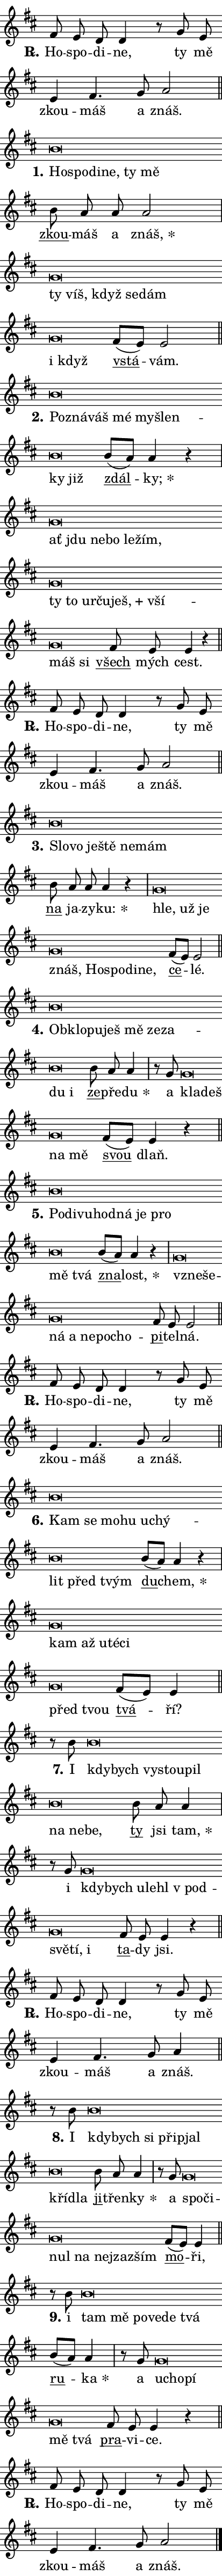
\version "2.22.1"
\header { tagline = "" }
\paper {
  indent = 0\cm
  top-margin = 0\cm
  right-margin = 0\cm
  bottom-margin = 0\cm
  left-margin = 0\cm
  paper-width = 7\cm
  page-breaking = #ly:one-page-breaking
  system-system-spacing.basic-distance = #11
  score-system-spacing.basic-distance = #11
  ragged-last = ##f
}


%% Author: Thomas Morley
%% https://lists.gnu.org/archive/html/lilypond-user/2020-05/msg00002.html
#(define (line-position grob)
"Returns position of @var[grob} in current system:
   @code{'start}, if at first time-step
   @code{'end}, if at last time-step
   @code{'middle} otherwise
"
  (let* ((col (ly:item-get-column grob))
         (ln (ly:grob-object col 'left-neighbor))
         (rn (ly:grob-object col 'right-neighbor))
         (col-to-check-left (if (ly:grob? ln) ln col))
         (col-to-check-right (if (ly:grob? rn) rn col))
         (break-dir-left
           (and
             (ly:grob-property col-to-check-left 'non-musical #f)
             (ly:item-break-dir col-to-check-left)))
         (break-dir-right
           (and
             (ly:grob-property col-to-check-right 'non-musical #f)
             (ly:item-break-dir col-to-check-right))))
        (cond ((eqv? 1 break-dir-left) 'start)
              ((eqv? -1 break-dir-right) 'end)
              (else 'middle))))

#(define (tranparent-at-line-position vctor)
  (lambda (grob)
  "Relying on @code{line-position} select the relevant enry from @var{vctor}.
Used to determine transparency,"
    (case (line-position grob)
      ((end) (not (vector-ref vctor 0)))
      ((middle) (not (vector-ref vctor 1)))
      ((start) (not (vector-ref vctor 2))))))

noteHeadBreakVisibility =
#(define-music-function (break-visibility)(vector?)
"Makes @code{NoteHead}s transparent relying on @var{break-visibility}"
#{
  \override NoteHead.transparent =
    #(tranparent-at-line-position break-visibility)
#})

#(define delete-ledgers-for-transparent-note-heads
  (lambda (grob)
    "Reads whether a @code{NoteHead} is transparent.
If so this @code{NoteHead} is removed from @code{'note-heads} from
@var{grob}, which is supposed to be @code{LedgerLineSpanner}.
As a result ledgers are not printed for this @code{NoteHead}"
    (let* ((nhds-array (ly:grob-object grob 'note-heads))
           (nhds-list
             (if (ly:grob-array? nhds-array)
                 (ly:grob-array->list nhds-array)
                 '()))
           ;; Relies on the transparent-property being done before
           ;; Staff.LedgerLineSpanner.after-line-breaking is executed.
           ;; This is fragile ...
           (to-keep
             (remove
               (lambda (nhd)
                 (ly:grob-property nhd 'transparent #f))
               nhds-list)))
      ;; TODO find a better method to iterate over grob-arrays, similiar
      ;; to filter/remove etc for lists
      ;; For now rebuilt from scratch
      (set! (ly:grob-object grob 'note-heads)  '())
      (for-each
        (lambda (nhd)
          (ly:pointer-group-interface::add-grob grob 'note-heads nhd))
        to-keep))))

hideNotes = {
  \noteHeadBreakVisibility #begin-of-line-visible
}
unHideNotes = {
  \noteHeadBreakVisibility #all-visible
}

% work-around for resetting accidentals
% https://lilypond.org/doc/v2.23/Documentation/notation/displaying-rhythms#unmetered-music
cadenzaMeasure = {
  \cadenzaOff
  \partial 1024 s1024
  \cadenzaOn
}

#(define-markup-command (accent layout props text) (markup?)
  "Underline accented syllable"
  (interpret-markup layout props
    #{\markup \override #'(offset . 4.3) \underline { #text }#}))

responsum = \markup \concat {
  "R" \hspace #-1.05 \path #0.1 #'((moveto 0 0.07) (lineto 0.9 0.8)) \hspace #0.05 "."
}

\layout {
    \context {
        \Staff
        \remove "Time_signature_engraver"
        \override LedgerLineSpanner.after-line-breaking = #delete-ledgers-for-transparent-note-heads
    }
    \context {
        \Voice {
            \override NoteHead.output-attributes = #'((class . "notehead"))
            \override Hairpin.height = #0.55
        }
    }
    \context {
        \Lyrics {
            \override StanzaNumber.output-attributes = #'((class . "stanzanumber"))
            \override LyricSpace.minimum-distance = #0.9
            \override LyricText.font-name = #"TeX Gyre Schola"
            \override LyricText.font-size = 1
            \override StanzaNumber.font-name = #"TeX Gyre Schola Bold"
            \override StanzaNumber.font-size = 1
        }
    }
}

% magnetic-lyrics.ily
%
%   written by
%     Jean Abou Samra <jean@abou-samra.fr>
%     Werner Lemberg <wl@gnu.org>
%
%   adapted by
%     Jiri Hon <jiri.hon@gmail.com>
%
% Version 2022-Apr-15

% https://www.mail-archive.com/lilypond-user@gnu.org/msg149350.html

#(define (Left_hyphen_pointer_engraver context)
   "Collect syllable-hyphen-syllable occurrences in lyrics and store
them in properties.  This engraver only looks to the left.  For
example, if the lyrics input is @code{foo -- bar}, it does the
following.

@itemize @bullet
@item
Set the @code{text} property of the @code{LyricHyphen} grob between
@q{foo} and @q{bar} to @code{foo}.

@item
Set the @code{left-hyphen} property of the @code{LyricText} grob with
text @q{foo} to the @code{LyricHyphen} grob between @q{foo} and
@q{bar}.
@end itemize

Use this auxiliary engraver in combination with the
@code{lyric-@/text::@/apply-@/magnetic-@/offset!} hook."
   (let ((hyphen #f)
         (text #f))
     (make-engraver
      (acknowledgers
       ((lyric-syllable-interface engraver grob source-engraver)
        (set! text grob)))
      (end-acknowledgers
       ((lyric-hyphen-interface engraver grob source-engraver)
        ;(when (not (grob::has-interface grob 'lyric-space-interface))
          (set! hyphen grob)));)
      ((stop-translation-timestep engraver)
       (when (and text hyphen)
         (ly:grob-set-object! text 'left-hyphen hyphen))
       (set! text #f)
       (set! hyphen #f)))))

#(define (lyric-text::apply-magnetic-offset! grob)
   "If the space between two syllables is less than the value in
property @code{LyricText@/.details@/.squash-threshold}, move the right
syllable to the left so that it gets concatenated with the left
syllable.

Use this function as a hook for
@code{LyricText@/.after-@/line-@/breaking} if the
@code{Left_@/hyphen_@/pointer_@/engraver} is active."
   (let ((hyphen (ly:grob-object grob 'left-hyphen #f)))
     (when hyphen
       (let ((left-text (ly:spanner-bound hyphen LEFT)))
         (when (grob::has-interface left-text 'lyric-syllable-interface)
           (let* ((common (ly:grob-common-refpoint grob left-text X))
                  (this-x-ext (ly:grob-extent grob common X))
                  (left-x-ext
                   (begin
                     ;; Trigger magnetism for left-text.
                     (ly:grob-property left-text 'after-line-breaking)
                     (ly:grob-extent left-text common X)))
                  ;; `delta` is the gap width between two syllables.
                  (delta (- (interval-start this-x-ext)
                            (interval-end left-x-ext)))
                  (details (ly:grob-property grob 'details))
                  (threshold (assoc-get 'squash-threshold details 0.2)))
             (when (< delta threshold)
               (let* (;; We have to manipulate the input text so that
                      ;; ligatures crossing syllable boundaries are not
                      ;; disabled.  For languages based on the Latin
                      ;; script this is essentially a beautification.
                      ;; However, for non-Western scripts it can be a
                      ;; necessity.
                      (lt (ly:grob-property left-text 'text))
                      (rt (ly:grob-property grob 'text))
                      (is-space (grob::has-interface hyphen 'lyric-space-interface))
                      (space (if is-space " " ""))
                      (space-markup (grob-interpret-markup grob " "))
                      (space-size (interval-length (ly:stencil-extent space-markup X)))
                      (extra-delta (if is-space space-size 0))
                      ;; Append new syllable.
                      (ltrt-space (if (and (string? lt) (string? rt))
                                (string-append lt space rt)
                                (make-concat-markup (list lt space rt))))
                      ;; Right-align `ltrt` to the right side.
                      (ltrt-space-markup (grob-interpret-markup
                               grob
                               (make-translate-markup
                                (cons (interval-length this-x-ext) 0)
                                (make-right-align-markup ltrt-space)))))
                 (begin
                   ;; Don't print `left-text`.
                   (ly:grob-set-property! left-text 'stencil #f)
                   ;; Set text and stencil (which holds all collected
                   ;; syllables so far) and shift it to the left.
                   (ly:grob-set-property! grob 'text ltrt-space)
                   (ly:grob-set-property! grob 'stencil ltrt-space-markup)
                   (ly:grob-translate-axis! grob (- (- delta extra-delta)) X))))))))))


#(define (lyric-hyphen::displace-bounds-first grob)
   ;; Make very sure this callback isn't triggered too early.
   (let ((left (ly:spanner-bound grob LEFT))
         (right (ly:spanner-bound grob RIGHT)))
     (ly:grob-property left 'after-line-breaking)
     (ly:grob-property right 'after-line-breaking)
     (ly:lyric-hyphen::print grob)))

squashThreshold = #0.4

\layout {
  \context {
    \Lyrics
    \consists #Left_hyphen_pointer_engraver
    \override LyricText.after-line-breaking =
      #lyric-text::apply-magnetic-offset!
    \override LyricHyphen.stencil = #lyric-hyphen::displace-bounds-first
    \override LyricText.details.squash-threshold = \squashThreshold
    \override LyricHyphen.minimum-distance = 0
    \override LyricHyphen.minimum-length = \squashThreshold
  }
}

squash = \override LyricText.details.squash-threshold = 9999
unSquash = \override LyricText.details.squash-threshold = \squashThreshold

left = \override LyricText.self-alignment-X = #LEFT
unLeft = \revert LyricText.self-alignment-X

starOffset = #(lambda (grob) 
                (let ((x_offset (ly:self-alignment-interface::aligned-on-x-parent grob)))
                  (if (= x_offset 0) 0 (+ x_offset 1.2))))

star = #(define-music-function (syllable)(string?)
"Append star separator at the end of a syllable"
#{
  \once \override LyricText.X-offset = #starOffset
  \lyricmode { \markup {
    #syllable
    \override #'((font-name . "TeX Gyre Schola Bold")) \hspace #0.2 \lower #0.65 \larger "*"
  } }
#})

starAccent = #(define-music-function (syllable)(string?)
"Append star separator at the end of a syllable and make accent"
#{
  \once \override LyricText.X-offset = #starOffset
  \lyricmode { \markup {
    \accent #syllable
    \override #'((font-name . "TeX Gyre Schola Bold")) \hspace #0.2 \lower #0.65 \larger "*"
  } }
#})

breath = #(define-music-function (syllable)(string?)
"Append breathing indicator at the end of a syllable"
#{
  \lyricmode { \markup { #syllable "+" } }
#})

optionalBreath = #(define-music-function (syllable)(string?)
"Append optional breathing indicator at the end of a syllable"
#{
  \lyricmode { \markup { #syllable "(+)" } }
#})


\score {
    <<
        \new Voice = "melody" { \cadenzaOn \key d \major \relative { fis'8 e d d4 r8 \bar "" g e \bar "" e4 fis4. g8 a2 \cadenzaMeasure \bar "||" \break }
\relative { b'\breve*1/16 \hideNotes \breve*1/16 \bar "" \breve*1/16 \bar "" \breve*1/16 \bar "" \breve*1/16 \breve*1/16 \bar "" \unHideNotes \bar "" b8 a a a2 \cadenzaMeasure \bar "|" g\breve*1/16 \hideNotes \breve*1/16 \bar "" \breve*1/16 \bar "" \breve*1/16 \bar "" \breve*1/16 \bar "" \breve*1/16 \breve*1/16 \bar "" \unHideNotes \bar "" fis8[( e)] e2 \cadenzaMeasure \bar "||" \break }
\relative { b'\breve*1/16 \hideNotes \breve*1/16 \bar "" \breve*1/16 \bar "" \breve*1/16 \bar "" \breve*1/16 \bar "" \breve*1/16 \bar "" \breve*1/16 \breve*1/16 \bar "" \unHideNotes \bar "" b8[( a)] a4 r \cadenzaMeasure \bar "|" g\breve*1/16 \hideNotes \breve*1/16 \bar "" \breve*1/16 \bar "" \breve*1/16 \bar "" \breve*1/16 \bar "" \breve*1/16 \bar "" \breve*1/16 \bar "" \breve*1/16 \bar "" \breve*1/16 \bar "" \breve*1/16 \bar "" \breve*1/16 \bar "" \breve*1/16 \bar "" \breve*1/16 \breve*1/16 \bar "" \unHideNotes \bar "" fis8 e e4 r \cadenzaMeasure \bar "||" \break }
\relative { fis'8 e d d4 r8 \bar "" g e \bar "" e4 fis4. g8 a2 \cadenzaMeasure \bar "||" \break }
\relative { b'\breve*1/16 \hideNotes \breve*1/16 \bar "" \breve*1/16 \bar "" \breve*1/16 \bar "" \breve*1/16 \breve*1/16 \bar "" \unHideNotes \bar "" b8 a a a4 r \cadenzaMeasure \bar "|" g\breve*1/16 \hideNotes \breve*1/16 \bar "" \breve*1/16 \bar "" \breve*1/16 \bar "" \breve*1/16 \bar "" \breve*1/16 \bar "" \breve*1/16 \breve*1/16 \bar "" \unHideNotes \bar "" fis8[( e)] e2 \cadenzaMeasure \bar "||" \break }
\relative { b'\breve*1/16 \hideNotes \breve*1/16 \bar "" \breve*1/16 \bar "" \breve*1/16 \bar "" \breve*1/16 \bar "" \breve*1/16 \bar "" \breve*1/16 \bar "" \breve*1/16 \breve*1/16 \bar "" \unHideNotes \bar "" b8 a a4 \cadenzaMeasure \bar "|" r8 g8 g\breve*1/16 \hideNotes \breve*1/16 \bar "" \breve*1/16 \breve*1/16 \bar "" \unHideNotes \bar "" fis8[( e)] e4 r \cadenzaMeasure \bar "||" \break }
\relative { b'\breve*1/16 \hideNotes \breve*1/16 \bar "" \breve*1/16 \bar "" \breve*1/16 \bar "" \breve*1/16 \bar "" \breve*1/16 \bar "" \breve*1/16 \bar "" \breve*1/16 \breve*1/16 \bar "" \unHideNotes \bar "" b8[( a)] a4 r \cadenzaMeasure \bar "|" g\breve*1/16 \hideNotes \breve*1/16 \bar "" \breve*1/16 \bar "" \breve*1/16 \bar "" \breve*1/16 \bar "" \breve*1/16 \breve*1/16 \bar "" \unHideNotes \bar "" fis8 e e2 \cadenzaMeasure \bar "||" \break }
\relative { fis'8 e d d4 r8 \bar "" g e \bar "" e4 fis4. g8 a2 \cadenzaMeasure \bar "||" \break }
\relative { b'\breve*1/16 \hideNotes \breve*1/16 \bar "" \breve*1/16 \bar "" \breve*1/16 \bar "" \breve*1/16 \bar "" \breve*1/16 \bar "" \breve*1/16 \bar "" \breve*1/16 \breve*1/16 \bar "" \unHideNotes \bar "" b8[( a)] a4 r \cadenzaMeasure \bar "|" g\breve*1/16 \hideNotes \breve*1/16 \bar "" \breve*1/16 \bar "" \breve*1/16 \bar "" \breve*1/16 \bar "" \breve*1/16 \breve*1/16 \bar "" \unHideNotes \bar "" fis8[( e)] e4 \cadenzaMeasure \bar "||" \break }
\relative { r8 b'8 b\breve*1/16 \hideNotes \breve*1/16 \bar "" \breve*1/16 \bar "" \breve*1/16 \bar "" \breve*1/16 \bar "" \breve*1/16 \bar "" \breve*1/16 \breve*1/16 \bar "" \unHideNotes \bar "" b8 a a4 \cadenzaMeasure \bar "|" r8 g8 g\breve*1/16 \hideNotes \breve*1/16 \bar "" \breve*1/16 \bar "" \breve*1/16 \bar "" \breve*1/16 \bar "" \breve*1/16 \bar "" \breve*1/16 \breve*1/16 \bar "" \unHideNotes \bar "" fis8 e e4 r \cadenzaMeasure \bar "||" \break }
\relative { fis'8 e d d4 r8 \bar "" g e \bar "" e4 fis4. g8 a4 \cadenzaMeasure \bar "||" \break }
\relative { r8 b'8 b\breve*1/16 \hideNotes \breve*1/16 \bar "" \breve*1/16 \bar "" \breve*1/16 \bar "" \breve*1/16 \bar "" \breve*1/16 \breve*1/16 \bar "" \unHideNotes \bar "" b8 a a4 \cadenzaMeasure \bar "|" r8 g8 g\breve*1/16 \hideNotes \breve*1/16 \bar "" \breve*1/16 \bar "" \breve*1/16 \bar "" \breve*1/16 \breve*1/16 \bar "" \unHideNotes \bar "" fis8[( e)] e4 \cadenzaMeasure \bar "||" \break }
\relative { r8 b'8 b\breve*1/16 \hideNotes \breve*1/16 \bar "" \breve*1/16 \bar "" \breve*1/16 \bar "" \breve*1/16 \breve*1/16 \bar "" \unHideNotes \bar "" b8[( a)] a4 \cadenzaMeasure \bar "|" r8 g8 g\breve*1/16 \hideNotes \breve*1/16 \bar "" \breve*1/16 \bar "" \breve*1/16 \breve*1/16 \bar "" \unHideNotes \bar "" fis8 e e4 r \cadenzaMeasure \bar "||" \break }
\relative { fis'8 e d d4 r8 \bar "" g e \bar "" e4 fis4. g8 a2 \cadenzaMeasure \bar "||" \break } \bar "|." }
        \new Lyrics \lyricsto "melody" { \lyricmode { \set stanza = \responsum
Ho -- spo -- di -- ne, ty mě zkou -- máš a znáš.
\set stanza = "1."
\left Ho -- \squash spo -- di -- ne, ty mě \unLeft \unSquash \markup \accent zkou -- máš a \star znáš, \left ty \squash víš, když se -- dám i když \unLeft \unSquash \markup \accent vstá -- vám.
\set stanza = "2."
\left Po -- \squash zná -- váš mé my -- šlen -- ky již \unLeft \unSquash \markup \accent zdál -- \star ky; \left ať \squash jdu ne -- bo le -- žím, ty to ur -- ču -- \breath "ješ," vší -- máš si \unLeft \unSquash \markup \accent všech mých cest.
\set stanza = \responsum
Ho -- spo -- di -- ne, ty mě zkou -- máš a znáš.
\set stanza = "3."
\left Slo -- \squash vo je -- ště ne -- mám \unLeft \unSquash \markup \accent na ja -- zy -- \star ku: \left hle, \squash už je znáš, Ho -- spo -- di -- ne, \unLeft \unSquash \markup \accent ce -- lé.
\set stanza = "4."
\left Ob -- \squash klo -- pu -- ješ mě ze -- za -- du i \unLeft \unSquash \markup \accent ze -- pře -- \star du a \left kla -- \squash deš na mě \unLeft \unSquash \markup \accent svou dlaň.
\set stanza = "5."
\left Po -- \squash di -- vu -- hod -- ná je pro mě tvá \unLeft \unSquash \markup \accent zna -- \star lost, \left vzne -- \squash še -- ná a ne -- po -- cho -- \unLeft \unSquash \markup \accent pi -- tel -- ná.
\set stanza = \responsum
Ho -- spo -- di -- ne, ty mě zkou -- máš a znáš.
\set stanza = "6."
\left Kam \squash se mo -- hu u -- chý -- lit před tvým \unLeft \unSquash \markup \accent du -- \star chem, \left kam \squash až u -- té -- ci před tvou \unLeft \unSquash \markup \accent tvá -- ří?
\set stanza = "7."
I \left kdy -- \squash bych vy -- stou -- pil na ne -- be, \unLeft \unSquash \markup \accent ty jsi \star tam, i \left kdy -- \squash bych u -- lehl "v pod" -- svě -- tí, i \unLeft \unSquash \markup \accent ta -- dy jsi.
\set stanza = \responsum
Ho -- spo -- di -- ne, ty mě zkou -- máš a znáš.
\set stanza = "8."
I \left kdy -- \squash bych si při -- pjal kříd -- la \unLeft \unSquash \markup \accent ji -- třen -- \star ky a \left spo -- \squash či -- nul na nej -- zazším \unLeft \unSquash \markup \accent mo -- ři,
\set stanza = "9."
i \left tam \squash mě po -- ve -- de tvá \unLeft \unSquash \markup \accent ru -- \star ka a \left u -- \squash cho -- pí mě tvá \unLeft \unSquash \markup \accent pra -- vi -- ce.
\set stanza = \responsum
Ho -- spo -- di -- ne, ty mě zkou -- máš a znáš. } }
    >>
    \layout {}
}
